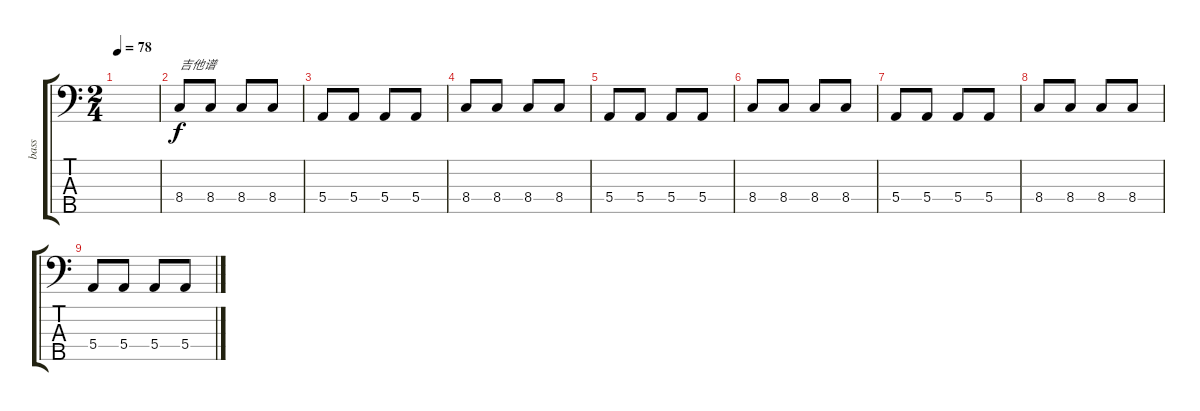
\track ("bass" "bass") {instrument fretlessbass}
\staff {score tabs}
\tuning (G2 D2 A1 E1 B0) {hide}
\ts (2 4)
\tempo 78
\clef f4
\ks c
|
8.4.8{txt "吉他谱"} 8.4.8 8.4.8 8.4.8 |
5.4.8 5.4.8 5.4.8 5.4.8 |
8.4.8 8.4.8 8.4.8 8.4.8 |
5.4.8 5.4.8 5.4.8 5.4.8 |
8.4.8 8.4.8 8.4.8 8.4.8 |
5.4.8 5.4.8 5.4.8 5.4.8 |
8.4.8 8.4.8 8.4.8 8.4.8 |
5.4.8 5.4.8 5.4.8 5.4.8
